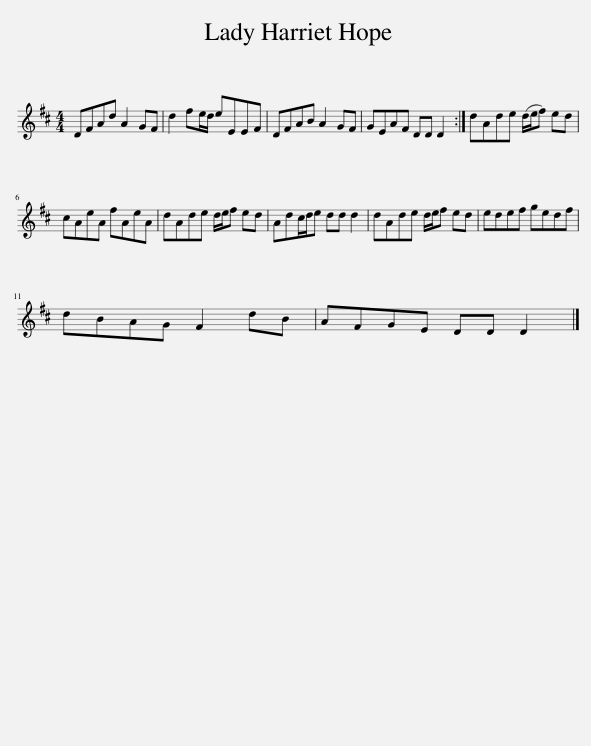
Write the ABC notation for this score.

X:1
L:1/8
M:4/4
I:linebreak $
K:D
V:1 treble
V:1
 DFAd A2 GF | d2 fe/d/ eEEF | DFAB A2 GF | GEAF DD D2 :| dAde (d/e/f) ed |$ %5
 cAeA fAeA | dAde d/e/f ed | Adc/d/e dd d2 | dAde d/e/f ed | edef gedf |$ %10
 dBAG F2 dB | AFGE DD D2 |] %12
